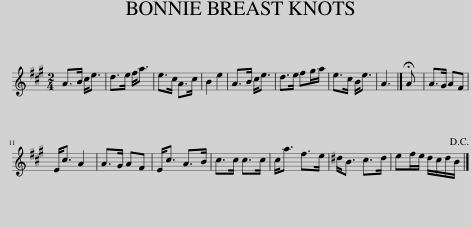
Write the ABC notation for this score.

X:1
L:1/8
M:2/4
I:linebreak $
K:A
V:1 treble
V:1
 A>B c<e | d>e f<a | e>c A>c | B2 e2 | A>B c<e | %5
 d>e fg/a/ | e>c B<e | A3 |] !fermata!A | A>G AF |$ %10
 E<c A2 | A>G AF | E<c A>B | c>c c>c | c<a f>e | %15
 ^d<B c>d | ef/e/ d/c/d/B/!D.C.! |] %17
